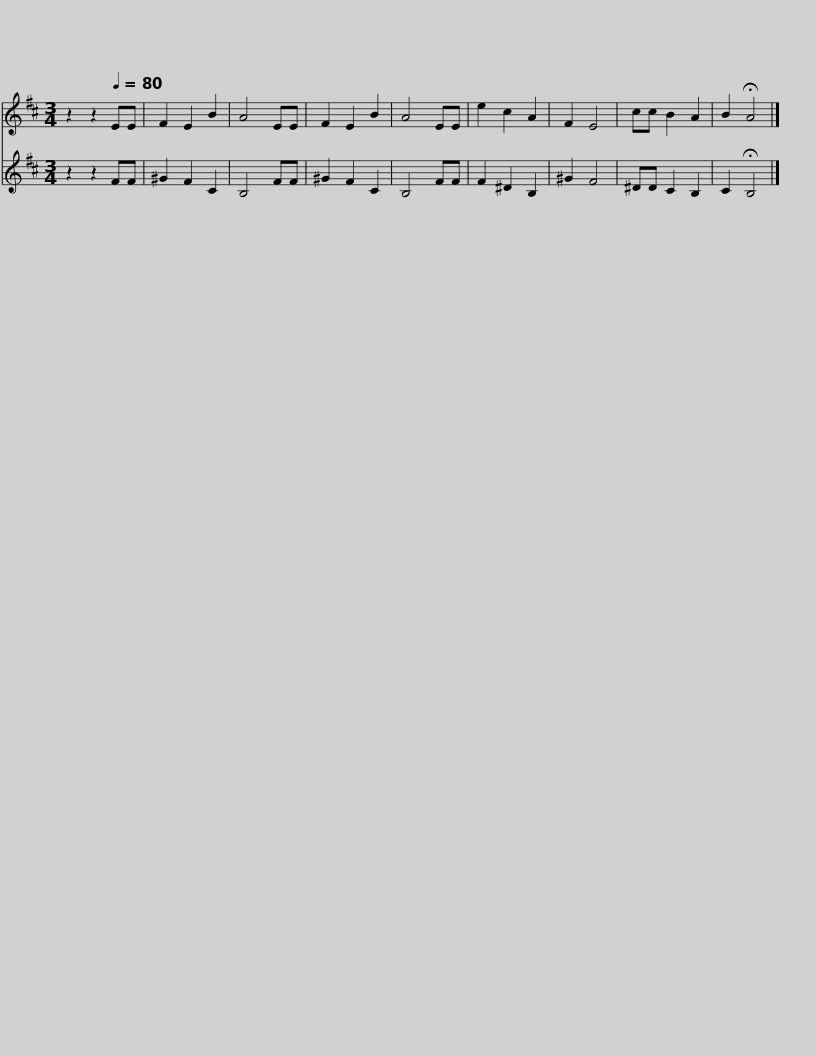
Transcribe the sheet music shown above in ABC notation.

X:1
%%score 1 2
L:1/8
M:3/4
I:linebreak $
K:D
V:1 treble
V:2 treble transpose=-2
V:1
 z2 z2[Q:1/4=80] EE | F2 E2 B2 | A4 EE | F2 E2 B2 | A4 EE | %5
 e2 c2 A2 | F2 E4 | cc B2 A2 | B2 !fermata!A4 |] %9
V:2
 z2 z2 FF | ^G2 F2 C2 | B,4 FF | ^G2 F2 C2 | B,4 FF | %5
 F2 ^D2 B,2 | ^G2 F4 | ^DD C2 B,2 | C2 !fermata!B,4 |] %9
